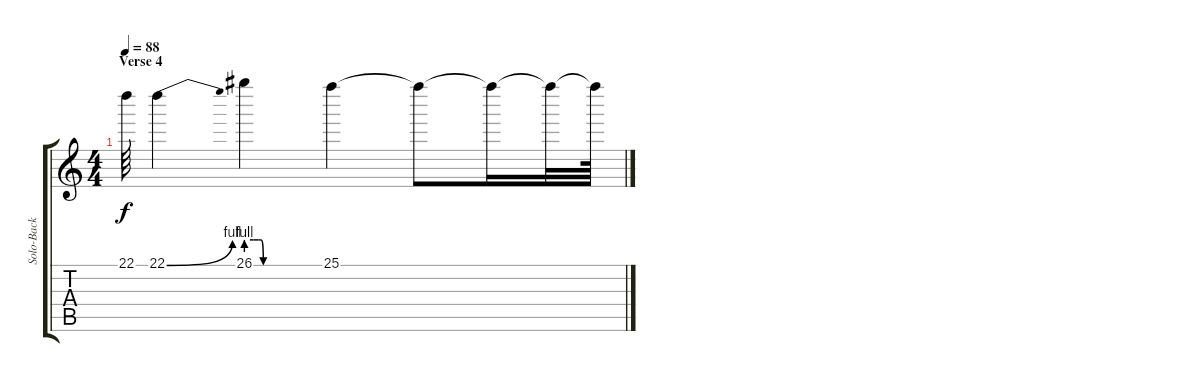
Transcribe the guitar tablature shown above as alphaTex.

\track ("Solo-Back up" "Solo-Back ") {instrument overdrivenguitar}
\staff {score tabs}
\tuning (E4 B3 G3 D3 A2 E2) {hide}
\ts (4 4)
\section ("" "Verse 4")
\tempo 88
\clef g2
\ks c
22.1{t}.64{dy f} 22.1{be (bend 0 0 60 4)}.4 26.1{be (custom 0 4 6 4 10 4 12 4 14 0 20 0 30 0 60 0)}.4 25.1.4 25.1{t}.8 25.1{t}.16 25.1{t}.32 25.1{t}.64
